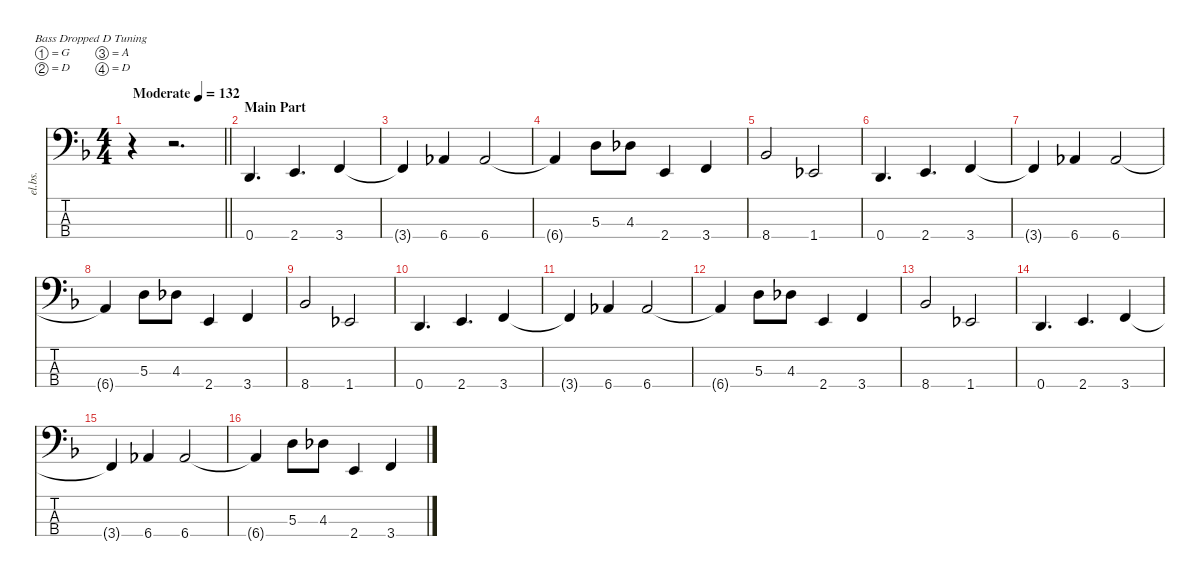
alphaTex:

\defaultSystemsLayout 4
\hideDynamics
\bracketExtendMode nobrackets
\otherSystemsTrackNameOrientation horizontal
\track ("Bass" "el.bs.") {instrument electricbassfinger}
\staff {score tabs}
\tuning (G2 D2 A1 D1)
\ts (4 4)
\beaming (8 2 2 2 2)
\tempo (132 "Moderate")
\clef f4
\barLineRight lightlight
\ks dminor
r.4{dy f instrument electricbassfinger} r.2{d} |
\section ("" "Main Part")
0.4{acc forcenatural}.4{d} 2.4{acc forcenatural}.4{d} 3.4{acc forcenatural}.4 |
3.4{t acc forcenatural}.4 6.4{acc b}.4 6.4{acc b}.2 |
6.4{t acc b}.4 5.3{acc forcenatural}.8 4.3{acc b}.8 2.4{acc forcenatural}.4 3.4{acc forcenatural}.4 |
8.4{acc b}.2 1.4{acc b}.2 |
0.4{acc forcenatural}.4{d} 2.4{acc forcenatural}.4{d} 3.4{acc forcenatural}.4 |
3.4{t acc forcenatural}.4 6.4{acc b}.4 6.4{acc b}.2 |
6.4{t acc b}.4 5.3{acc forcenatural}.8 4.3{acc b}.8 2.4{acc forcenatural}.4 3.4{acc forcenatural}.4 |
8.4{acc b}.2 1.4{acc b}.2 |
0.4{acc forcenatural}.4{d} 2.4{acc forcenatural}.4{d} 3.4{acc forcenatural}.4 |
3.4{t acc forcenatural}.4 6.4{acc b}.4 6.4{acc b}.2 |
6.4{t acc b}.4 5.3{acc forcenatural}.8 4.3{acc b}.8 2.4{acc forcenatural}.4 3.4{acc forcenatural}.4 |
8.4{acc b}.2 1.4{acc b}.2 |
0.4{acc forcenatural}.4{d} 2.4{acc forcenatural}.4{d} 3.4{acc forcenatural}.4 |
3.4{t acc forcenatural}.4 6.4{acc b}.4 6.4{acc b}.2 |
6.4{t acc b}.4 5.3{acc forcenatural}.8 4.3{acc b}.8 2.4{acc forcenatural}.4 3.4{acc forcenatural}.4
